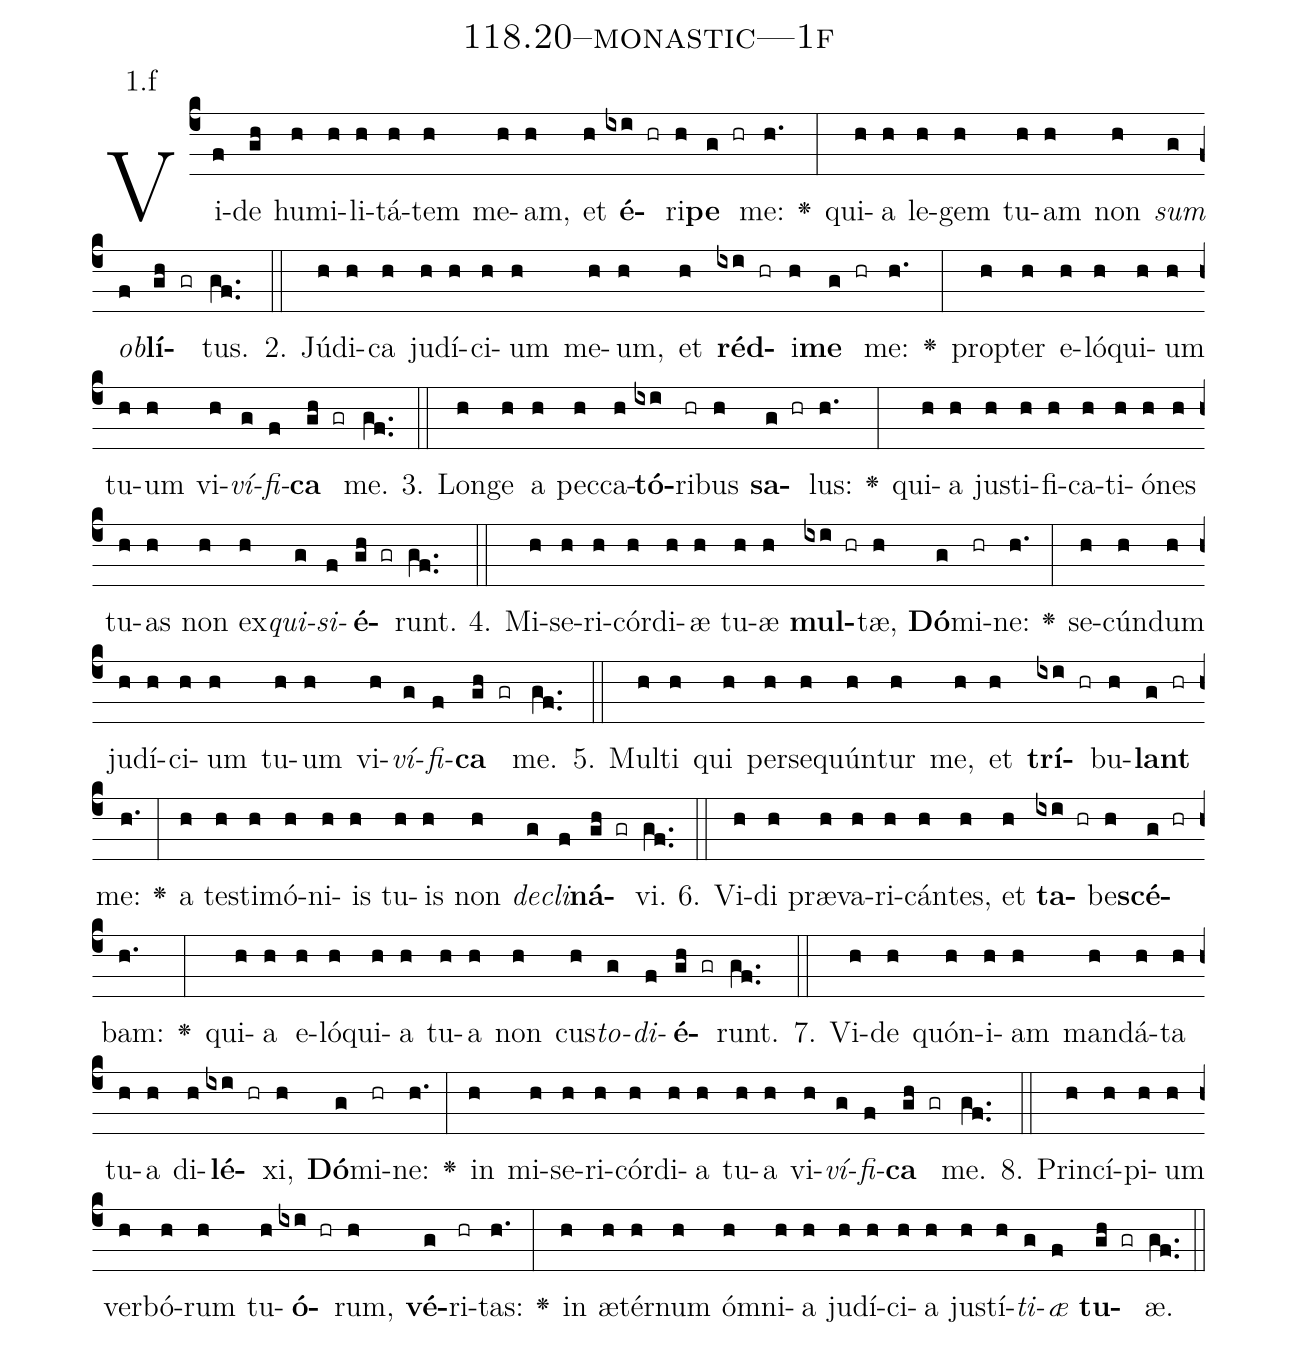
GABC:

name: 118.20--monastic---1f;
annotation: 1.f;
%%
(c4)Vi(f)de(gh) hu(h)mi(h)li(h)tá(h)tem(h) me(h)am,(h) et(h) <b>é</b>(ixi hr)ri(h)<b>pe</b>(g hr) me:(h.) <v>\greheightstar</v>(:) qui(h)a(h) le(h)gem(h) tu(h)am(h) non(h) <i>sum</i>(g) <i>ob</i>(f)<b>lí</b>(gh gr)tus.(gf..) (::)
2. Jú(h)di(h)ca(h) ju(h)dí(h)ci(h)um(h) me(h)um,(h) et(h) <b>réd</b>(ixi hr)i(h)<b>me</b>(g hr) me:(h.) <v>\greheightstar</v>(:) prop(h)ter(h) e(h)ló(h)qui(h)um(h) tu(h)um(h) vi(h)<i>ví</i>(g)<i>fi</i>(f)<b>ca</b>(gh gr) me.(gf..) (::)
3. Lon(h)ge(h) a(h) pec(h)ca(h)<b>tó</b>(ixi)ri(hr)bus(h) <b>sa</b>(g hr)lus:(h.) <v>\greheightstar</v>(:) qui(h)a(h) jus(h)ti(h)fi(h)ca(h)ti(h)ó(h)nes(h) tu(h)as(h) non(h) ex(h)<i>qui</i>(g)<i>si</i>(f)<b>é</b>(gh gr)runt.(gf..) (::)
4. Mi(h)se(h)ri(h)cór(h)di(h)æ(h) tu(h)æ(h) <b>mul</b>(ixi hr)tæ,(h) <b>Dó</b>(g)mi(hr)ne:(h.) <v>\greheightstar</v>(:) se(h)cún(h)dum(h) ju(h)dí(h)ci(h)um(h) tu(h)um(h) vi(h)<i>ví</i>(g)<i>fi</i>(f)<b>ca</b>(gh gr) me.(gf..) (::)
5. Mul(h)ti(h) qui(h) per(h)se(h)quún(h)tur(h) me,(h) et(h) <b>trí</b>(ixi hr)bu(h)<b>lant</b>(g hr) me:(h.) <v>\greheightstar</v>(:) a(h) tes(h)ti(h)mó(h)ni(h)is(h) tu(h)is(h) non(h) <i>de</i>(g)<i>cli</i>(f)<b>ná</b>(gh gr)vi.(gf..) (::)
6. Vi(h)di(h) præ(h)va(h)ri(h)cán(h)tes,(h) et(h) <b>ta</b>(ixi hr)be(h)<b>scé</b>(g hr)bam:(h.) <v>\greheightstar</v>(:) qui(h)a(h) e(h)ló(h)qui(h)a(h) tu(h)a(h) non(h) cus(h)<i>to</i>(g)<i>di</i>(f)<b>é</b>(gh gr)runt.(gf..) (::)
7. Vi(h)de(h) quón(h)i(h)am(h) man(h)dá(h)ta(h) tu(h)a(h) di(h)<b>lé</b>(ixi hr)xi,(h) <b>Dó</b>(g)mi(hr)ne:(h.) <v>\greheightstar</v>(:) in(h) mi(h)se(h)ri(h)cór(h)di(h)a(h) tu(h)a(h) vi(h)<i>ví</i>(g)<i>fi</i>(f)<b>ca</b>(gh gr) me.(gf..) (::)
8. Prin(h)cí(h)pi(h)um(h) ver(h)bó(h)rum(h) tu(h)<b>ó</b>(ixi hr)rum,(h) <b>vé</b>(g)ri(hr)tas:(h.) <v>\greheightstar</v>(:) in(h) æ(h)tér(h)num(h) óm(h)ni(h)a(h) ju(h)dí(h)ci(h)a(h) jus(h)tí(h)<i>ti</i>(g)<i>æ</i>(f) <b>tu</b>(gh gr)æ.(gf..) (::)
